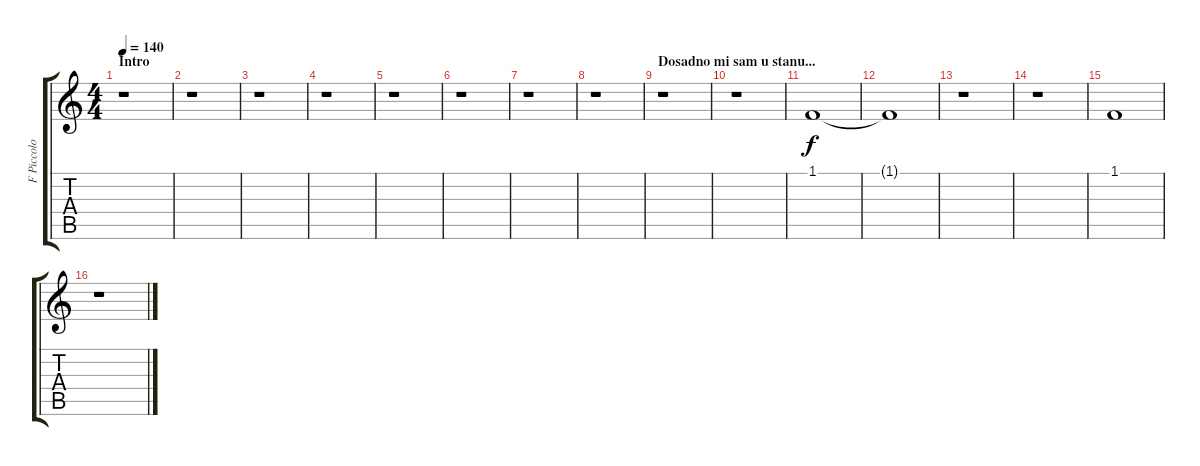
\track ("F Piccolo" "F Piccolo") {instrument piccolo}
\staff {score tabs}
\tuning (E4 B3 G3 D3 A2 E2) {hide}
\ts (4 4)
\section ("" "Intro")
\tempo 140
\clef g2
\ks c
r.1{dy f instrument piccolo} |
r.1 |
r.1 |
r.1 |
r.1 |
r.1 |
r.1 |
r.1 |
\section ("" "Dosadno mi sam u stanu...")
r.1 |
r.1 |
1.1.1 |
1.1{t}.1 |
r.1 |
r.1 |
1.1.1 |
r.1
